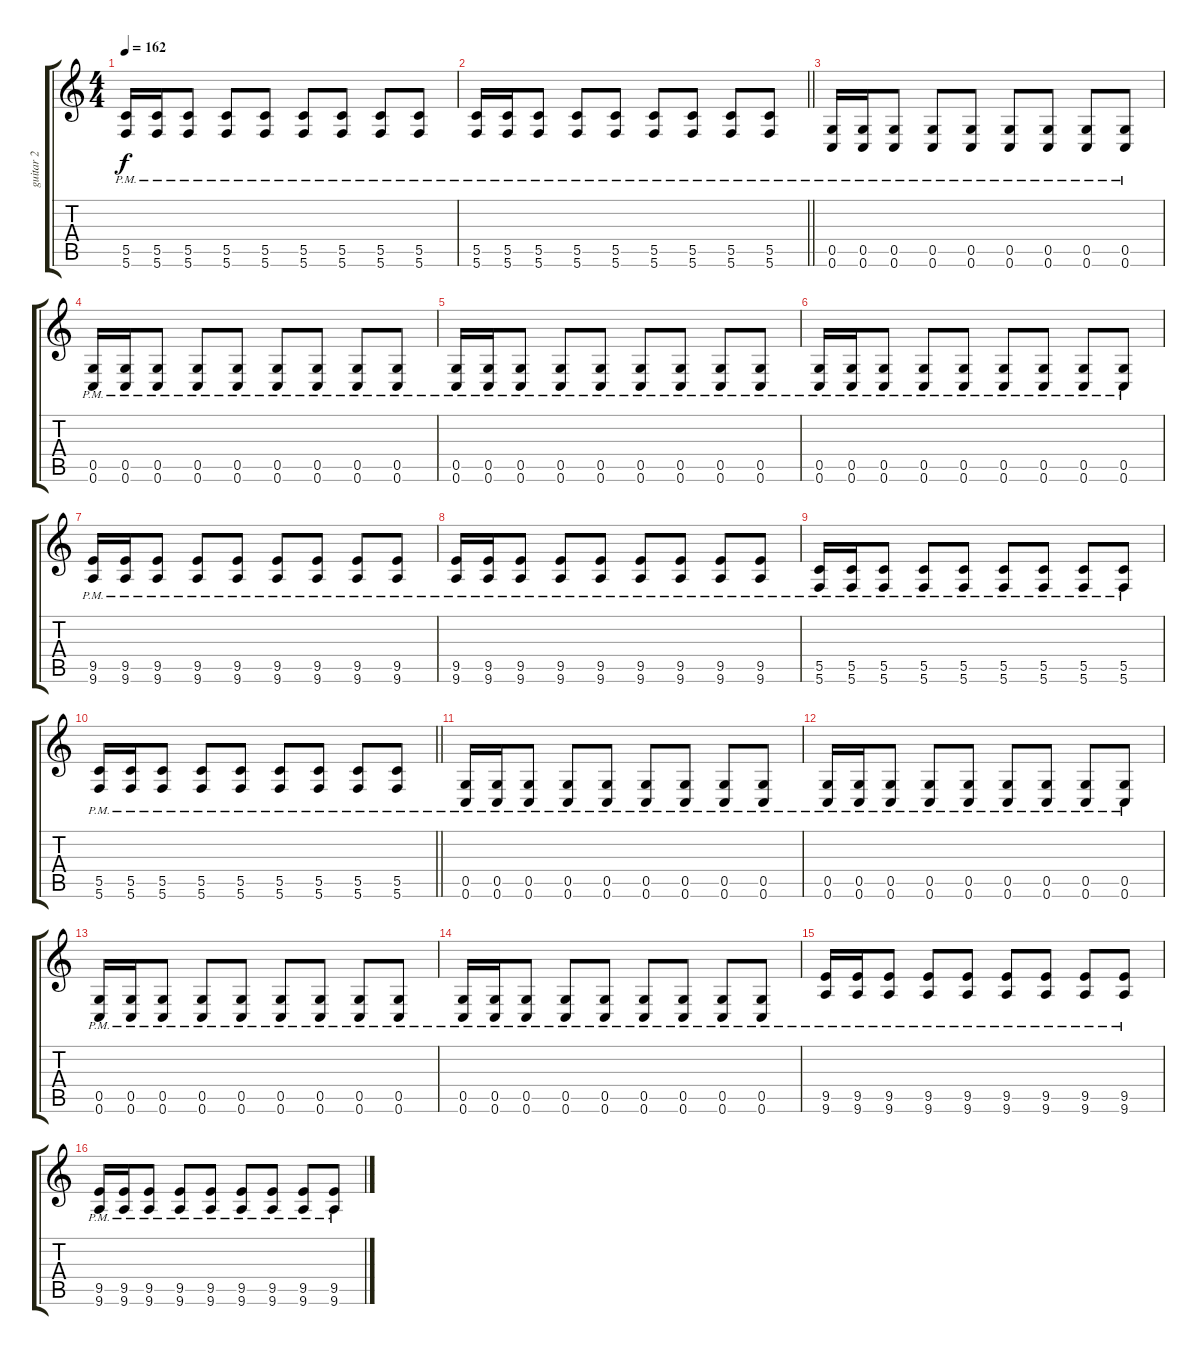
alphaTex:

\track ("guitar 2" "guitar 2") {instrument distortionguitar}
\staff {score tabs}
\tuning (D4 A3 F3 C3 G2 C2) {hide}
\ts (4 4)
\tempo 162
\clef g2
\ks c
(5.5{pm} 5.6{pm}).16{dy f} (5.5{pm} 5.6{pm}).16 (5.5{pm} 5.6{pm}).8 (5.5{pm} 5.6{pm}).8 (5.5{pm} 5.6{pm}).8 (5.5{pm} 5.6{pm}).8 (5.5{pm} 5.6{pm}).8 (5.5{pm} 5.6{pm}).8 (5.5{pm} 5.6{pm}).8 |
\barLineRight lightlight
(5.5{pm} 5.6{pm}).16 (5.5{pm} 5.6{pm}).16 (5.5{pm} 5.6{pm}).8 (5.5{pm} 5.6{pm}).8 (5.5{pm} 5.6{pm}).8 (5.5{pm} 5.6{pm}).8 (5.5{pm} 5.6{pm}).8 (5.5{pm} 5.6{pm}).8 (5.5{pm} 5.6{pm}).8 |
(0.5{pm} 0.6{pm}).16{instrument distortionguitar} (0.5{pm} 0.6{pm}).16 (0.5{pm} 0.6{pm}).8 (0.5{pm} 0.6{pm}).8 (0.5{pm} 0.6{pm}).8 (0.5{pm} 0.6{pm}).8 (0.5{pm} 0.6{pm}).8 (0.5{pm} 0.6{pm}).8 (0.5{pm} 0.6{pm}).8 |
(0.5{pm} 0.6{pm}).16 (0.5{pm} 0.6{pm}).16 (0.5{pm} 0.6{pm}).8 (0.5{pm} 0.6{pm}).8 (0.5{pm} 0.6{pm}).8 (0.5{pm} 0.6{pm}).8 (0.5{pm} 0.6{pm}).8 (0.5{pm} 0.6{pm}).8 (0.5{pm} 0.6{pm}).8 |
(0.5{pm} 0.6{pm}).16 (0.5{pm} 0.6{pm}).16 (0.5{pm} 0.6{pm}).8 (0.5{pm} 0.6{pm}).8 (0.5{pm} 0.6{pm}).8 (0.5{pm} 0.6{pm}).8 (0.5{pm} 0.6{pm}).8 (0.5{pm} 0.6{pm}).8 (0.5{pm} 0.6{pm}).8 |
(0.5{pm} 0.6{pm}).16 (0.5{pm} 0.6{pm}).16 (0.5{pm} 0.6{pm}).8 (0.5{pm} 0.6{pm}).8 (0.5{pm} 0.6{pm}).8 (0.5{pm} 0.6{pm}).8 (0.5{pm} 0.6{pm}).8 (0.5{pm} 0.6{pm}).8 (0.5{pm} 0.6{pm}).8 |
(9.5{pm} 9.6{pm}).16 (9.5{pm} 9.6{pm}).16 (9.5{pm} 9.6{pm}).8 (9.5{pm} 9.6{pm}).8 (9.5{pm} 9.6{pm}).8 (9.5{pm} 9.6{pm}).8 (9.5{pm} 9.6{pm}).8 (9.5{pm} 9.6{pm}).8 (9.5{pm} 9.6{pm}).8 |
(9.5{pm} 9.6{pm}).16 (9.5{pm} 9.6{pm}).16 (9.5{pm} 9.6{pm}).8 (9.5{pm} 9.6{pm}).8 (9.5{pm} 9.6{pm}).8 (9.5{pm} 9.6{pm}).8 (9.5{pm} 9.6{pm}).8 (9.5{pm} 9.6{pm}).8 (9.5{pm} 9.6{pm}).8 |
(5.5{pm} 5.6{pm}).16 (5.5{pm} 5.6{pm}).16 (5.5{pm} 5.6{pm}).8 (5.5{pm} 5.6{pm}).8 (5.5{pm} 5.6{pm}).8 (5.5{pm} 5.6{pm}).8 (5.5{pm} 5.6{pm}).8 (5.5{pm} 5.6{pm}).8 (5.5{pm} 5.6{pm}).8 |
\barLineRight lightlight
(5.5{pm} 5.6{pm}).16 (5.5{pm} 5.6{pm}).16 (5.5{pm} 5.6{pm}).8 (5.5{pm} 5.6{pm}).8 (5.5{pm} 5.6{pm}).8 (5.5{pm} 5.6{pm}).8 (5.5{pm} 5.6{pm}).8 (5.5{pm} 5.6{pm}).8 (5.5{pm} 5.6{pm}).8 |
(0.5{pm} 0.6{pm}).16{instrument distortionguitar} (0.5{pm} 0.6{pm}).16 (0.5{pm} 0.6{pm}).8 (0.5{pm} 0.6{pm}).8 (0.5{pm} 0.6{pm}).8 (0.5{pm} 0.6{pm}).8 (0.5{pm} 0.6{pm}).8 (0.5{pm} 0.6{pm}).8 (0.5{pm} 0.6{pm}).8 |
(0.5{pm} 0.6{pm}).16 (0.5{pm} 0.6{pm}).16 (0.5{pm} 0.6{pm}).8 (0.5{pm} 0.6{pm}).8 (0.5{pm} 0.6{pm}).8 (0.5{pm} 0.6{pm}).8 (0.5{pm} 0.6{pm}).8 (0.5{pm} 0.6{pm}).8 (0.5{pm} 0.6{pm}).8 |
(0.5{pm} 0.6{pm}).16 (0.5{pm} 0.6{pm}).16 (0.5{pm} 0.6{pm}).8 (0.5{pm} 0.6{pm}).8 (0.5{pm} 0.6{pm}).8 (0.5{pm} 0.6{pm}).8 (0.5{pm} 0.6{pm}).8 (0.5{pm} 0.6{pm}).8 (0.5{pm} 0.6{pm}).8 |
(0.5{pm} 0.6{pm}).16 (0.5{pm} 0.6{pm}).16 (0.5{pm} 0.6{pm}).8 (0.5{pm} 0.6{pm}).8 (0.5{pm} 0.6{pm}).8 (0.5{pm} 0.6{pm}).8 (0.5{pm} 0.6{pm}).8 (0.5{pm} 0.6{pm}).8 (0.5{pm} 0.6{pm}).8 |
(9.5{pm} 9.6{pm}).16 (9.5{pm} 9.6{pm}).16 (9.5{pm} 9.6{pm}).8 (9.5{pm} 9.6{pm}).8 (9.5{pm} 9.6{pm}).8 (9.5{pm} 9.6{pm}).8 (9.5{pm} 9.6{pm}).8 (9.5{pm} 9.6{pm}).8 (9.5{pm} 9.6{pm}).8 |
(9.5{pm} 9.6{pm}).16 (9.5{pm} 9.6{pm}).16 (9.5{pm} 9.6{pm}).8 (9.5{pm} 9.6{pm}).8 (9.5{pm} 9.6{pm}).8 (9.5{pm} 9.6{pm}).8 (9.5{pm} 9.6{pm}).8 (9.5{pm} 9.6{pm}).8 (9.5{pm} 9.6{pm}).8
